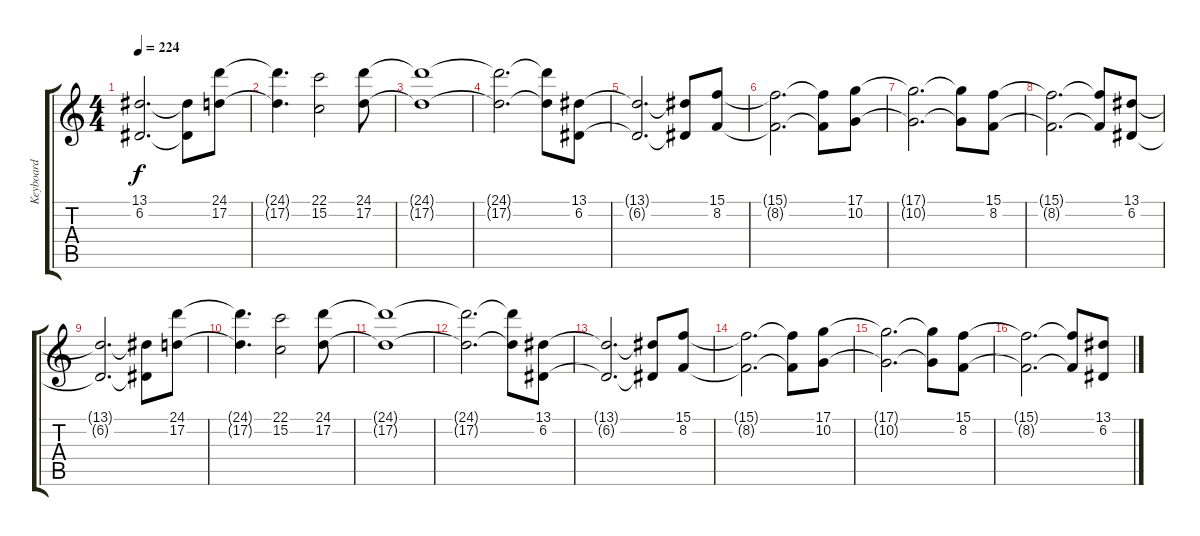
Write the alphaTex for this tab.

\track ("Keyboard" "Keyboard") {instrument stringensemble1}
\staff {score tabs}
\tuning (D4 A3 F3 C3 G2 D2) {hide}
\ts (4 4)
\tempo 224
\clef g2
\ks c
(13.1{t} 6.2{t}).2{d dy f} (13.1{t} 6.2{t}).8 (24.1 17.2).8 |
(24.1{t} 17.2{t}).4{d} (22.1 15.2).2 (24.1 17.2).8 |
(24.1{t} 17.2{t}).1 |
(24.1{t} 17.2{t}).2{d} (24.1{t} 17.2{t}).8 (13.1 6.2).8 |
(13.1{t} 6.2{t}).2{d} (13.1{t} 6.2{t}).8 (15.1 8.2).8 |
(15.1{t} 8.2{t}).2{d} (15.1{t} 8.2{t}).8 (17.1 10.2).8 |
(17.1{t} 10.2{t}).2{d} (17.1{t} 10.2{t}).8 (15.1 8.2).8 |
(15.1{t} 8.2{t}).2{d} (15.1{t} 8.2{t}).8 (13.1 6.2).8 |
(13.1{t} 6.2{t}).2{d} (13.1{t} 6.2{t}).8 (24.1 17.2).8 |
(24.1{t} 17.2{t}).4{d} (22.1 15.2).2 (24.1 17.2).8 |
(24.1{t} 17.2{t}).1 |
(24.1{t} 17.2{t}).2{d} (24.1{t} 17.2{t}).8 (13.1 6.2).8{volume 9} |
(13.1{t} 6.2{t}).2{d} (13.1{t} 6.2{t}).8 (15.1 8.2).8 |
(15.1{t} 8.2{t}).2{d} (15.1{t} 8.2{t}).8 (17.1 10.2).8 |
(17.1{t} 10.2{t}).2{d} (17.1{t} 10.2{t}).8 (15.1 8.2).8 |
(15.1{t} 8.2{t}).2{d} (15.1{t} 8.2{t}).8 (13.1 6.2).8
